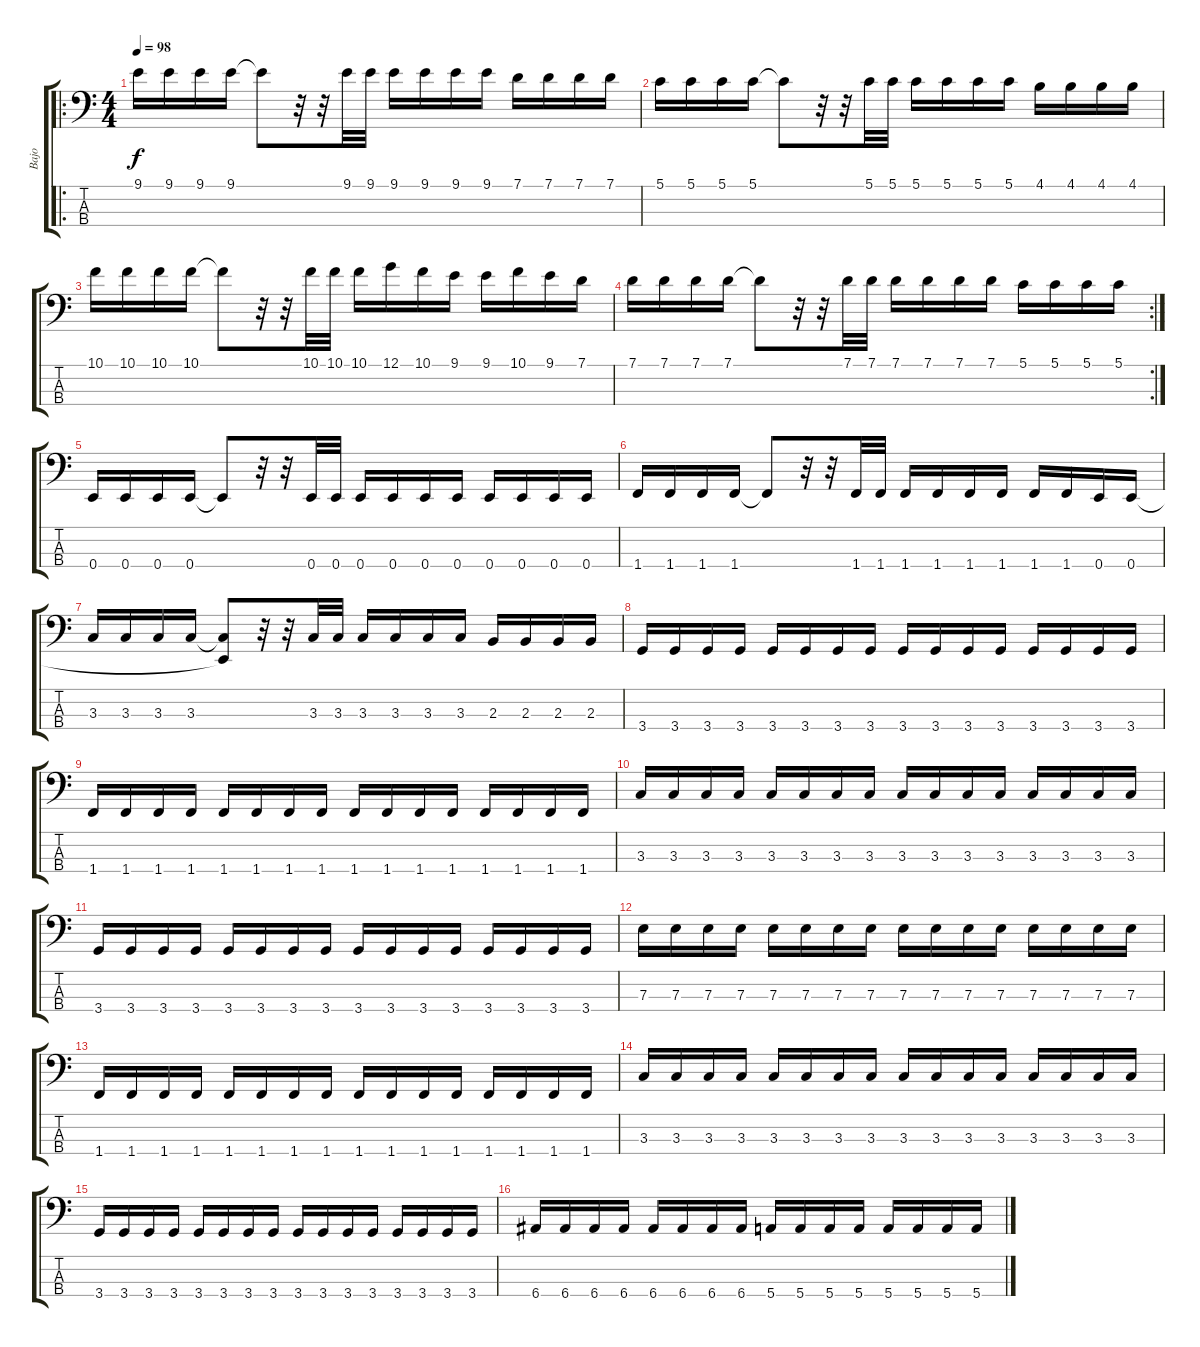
\track ("Bajo" "Bajo") {instrument acousticguitarnylon}
\staff {score tabs}
\tuning (G2 D2 A1 E1) {hide}
\ro
\ts (4 4)
\tempo 98
\clef f4
\ks c
9.1.16{dy f instrument acousticguitarnylon} 9.1.16 9.1.16 9.1.16 9.1{t}.8 r.32 r.32 9.1.32 9.1.32 9.1.16 9.1.16 9.1.16 9.1.16 7.1.16 7.1.16 7.1.16 7.1.16 |
5.1.16 5.1.16 5.1.16 5.1.16 5.1{t}.8 r.32 r.32 5.1.32 5.1.32 5.1.16 5.1.16 5.1.16 5.1.16 4.1.16 4.1.16 4.1.16 4.1.16 |
10.1.16 10.1.16 10.1.16 10.1.16 10.1{t}.8 r.32 r.32 10.1.32 10.1.32 10.1.16 12.1.16 10.1.16 9.1.16 9.1.16 10.1.16 9.1.16 7.1.16 |
\rc 2
7.1.16 7.1.16 7.1.16 7.1.16 7.1{t}.8 r.32 r.32 7.1.32 7.1.32 7.1.16 7.1.16 7.1.16 7.1.16 5.1.16 5.1.16 5.1.16 5.1.16 |
0.4.16 0.4.16 0.4.16 0.4.16 0.4{t}.8 r.32 r.32 0.4.32 0.4.32 0.4.16 0.4.16 0.4.16 0.4.16 0.4.16 0.4.16 0.4.16 0.4.16 |
1.4.16 1.4.16 1.4.16 1.4.16 1.4{t}.8 r.32 r.32 1.4.32 1.4.32 1.4.16 1.4.16 1.4.16 1.4.16 1.4.16 1.4.16 0.4.16 0.4.16 |
3.3.16 3.3.16 3.3.16 3.3.16 (3.3{t} 0.4{t}).8 r.32 r.32 3.3.32 3.3.32 3.3.16 3.3.16 3.3.16 3.3.16 2.3.16 2.3.16 2.3.16 2.3.16 |
3.4.16 3.4.16 3.4.16 3.4.16 3.4.16 3.4.16 3.4.16 3.4.16 3.4.16 3.4.16 3.4.16 3.4.16 3.4.16 3.4.16 3.4.16 3.4.16 |
1.4.16 1.4.16 1.4.16 1.4.16 1.4.16 1.4.16 1.4.16 1.4.16 1.4.16 1.4.16 1.4.16 1.4.16 1.4.16 1.4.16 1.4.16 1.4.16 |
3.3.16 3.3.16 3.3.16 3.3.16 3.3.16 3.3.16 3.3.16 3.3.16 3.3.16 3.3.16 3.3.16 3.3.16 3.3.16 3.3.16 3.3.16 3.3.16 |
3.4.16 3.4.16 3.4.16 3.4.16 3.4.16 3.4.16 3.4.16 3.4.16 3.4.16 3.4.16 3.4.16 3.4.16 3.4.16 3.4.16 3.4.16 3.4.16 |
7.3.16 7.3.16 7.3.16 7.3.16 7.3.16 7.3.16 7.3.16 7.3.16 7.3.16 7.3.16 7.3.16 7.3.16 7.3.16 7.3.16 7.3.16 7.3.16 |
1.4.16 1.4.16 1.4.16 1.4.16 1.4.16 1.4.16 1.4.16 1.4.16 1.4.16 1.4.16 1.4.16 1.4.16 1.4.16 1.4.16 1.4.16 1.4.16 |
3.3.16 3.3.16 3.3.16 3.3.16 3.3.16 3.3.16 3.3.16 3.3.16 3.3.16 3.3.16 3.3.16 3.3.16 3.3.16 3.3.16 3.3.16 3.3.16 |
3.4.16 3.4.16 3.4.16 3.4.16 3.4.16 3.4.16 3.4.16 3.4.16 3.4.16 3.4.16 3.4.16 3.4.16 3.4.16 3.4.16 3.4.16 3.4.16 |
6.4.16 6.4.16 6.4.16 6.4.16 6.4.16 6.4.16 6.4.16 6.4.16 5.4.16 5.4.16 5.4.16 5.4.16 5.4.16 5.4.16 5.4.16 5.4.16
